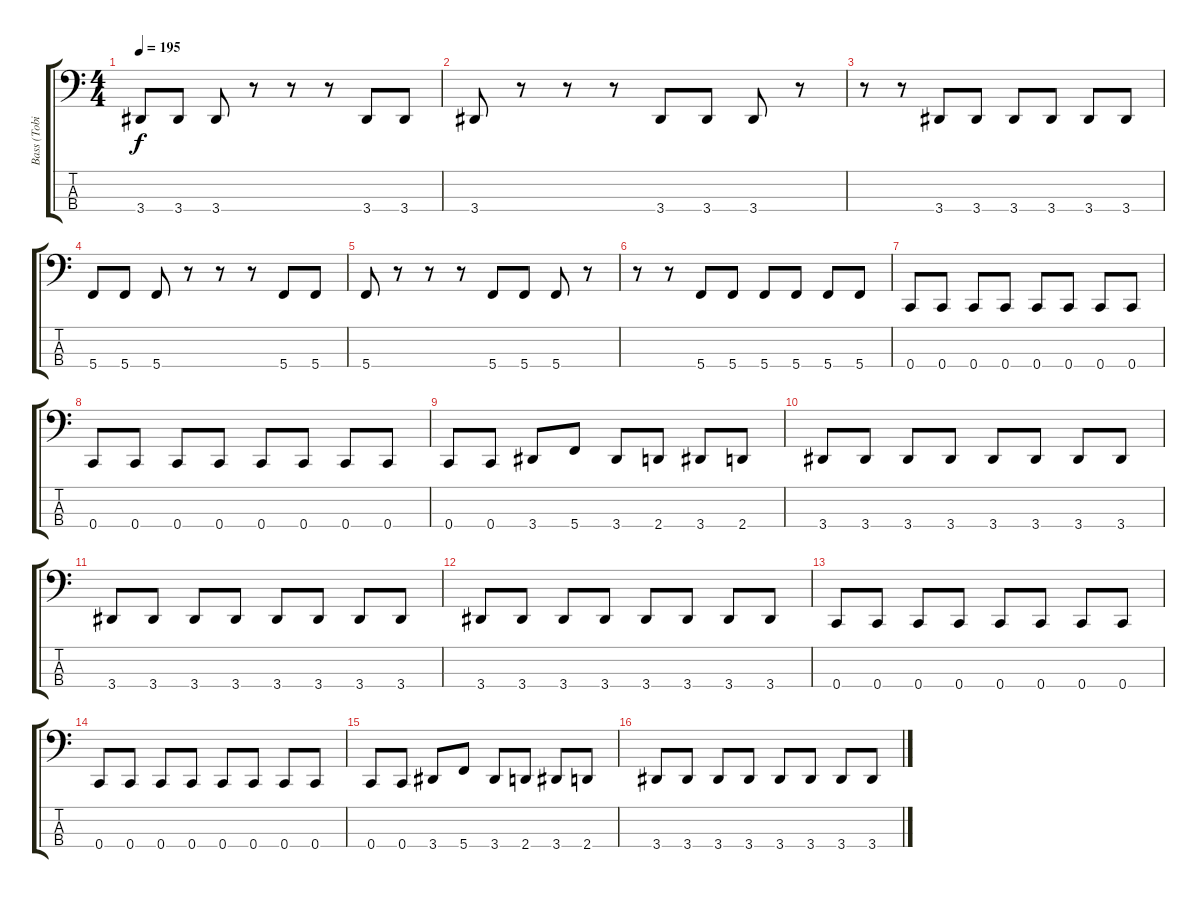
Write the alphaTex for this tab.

\track ("Bass (Tobi)" "Bass (Tobi") {instrument electricbassfinger}
\staff {score tabs}
\tuning (F2 C2 G1 C1) {hide}
\ts (4 4)
\tempo 195
\clef f4
\ks c
3.4.8{dy f} 3.4.8 3.4.8 r.8 r.8 r.8 3.4.8 3.4.8 |
3.4.8 r.8 r.8 r.8 3.4.8 3.4.8 3.4.8 r.8 |
r.8 r.8 3.4.8 3.4.8 3.4.8 3.4.8 3.4.8 3.4.8 |
5.4.8 5.4.8 5.4.8 r.8 r.8 r.8 5.4.8 5.4.8 |
5.4.8 r.8 r.8 r.8 5.4.8 5.4.8 5.4.8 r.8 |
r.8 r.8 5.4.8 5.4.8 5.4.8 5.4.8 5.4.8 5.4.8 |
0.4.8 0.4.8 0.4.8 0.4.8 0.4.8 0.4.8 0.4.8 0.4.8 |
0.4.8 0.4.8 0.4.8 0.4.8 0.4.8 0.4.8 0.4.8 0.4.8 |
0.4.8 0.4.8 3.4.8 5.4.8 3.4.8 2.4.8 3.4.8 2.4.8 |
3.4.8 3.4.8 3.4.8 3.4.8 3.4.8 3.4.8 3.4.8 3.4.8 |
3.4.8 3.4.8 3.4.8 3.4.8 3.4.8 3.4.8 3.4.8 3.4.8 |
3.4.8 3.4.8 3.4.8 3.4.8 3.4.8 3.4.8 3.4.8 3.4.8 |
0.4.8 0.4.8 0.4.8 0.4.8 0.4.8 0.4.8 0.4.8 0.4.8 |
0.4.8 0.4.8 0.4.8 0.4.8 0.4.8 0.4.8 0.4.8 0.4.8 |
0.4.8 0.4.8 3.4.8 5.4.8 3.4.8 2.4.8 3.4.8 2.4.8 |
3.4.8 3.4.8 3.4.8 3.4.8 3.4.8 3.4.8 3.4.8 3.4.8
